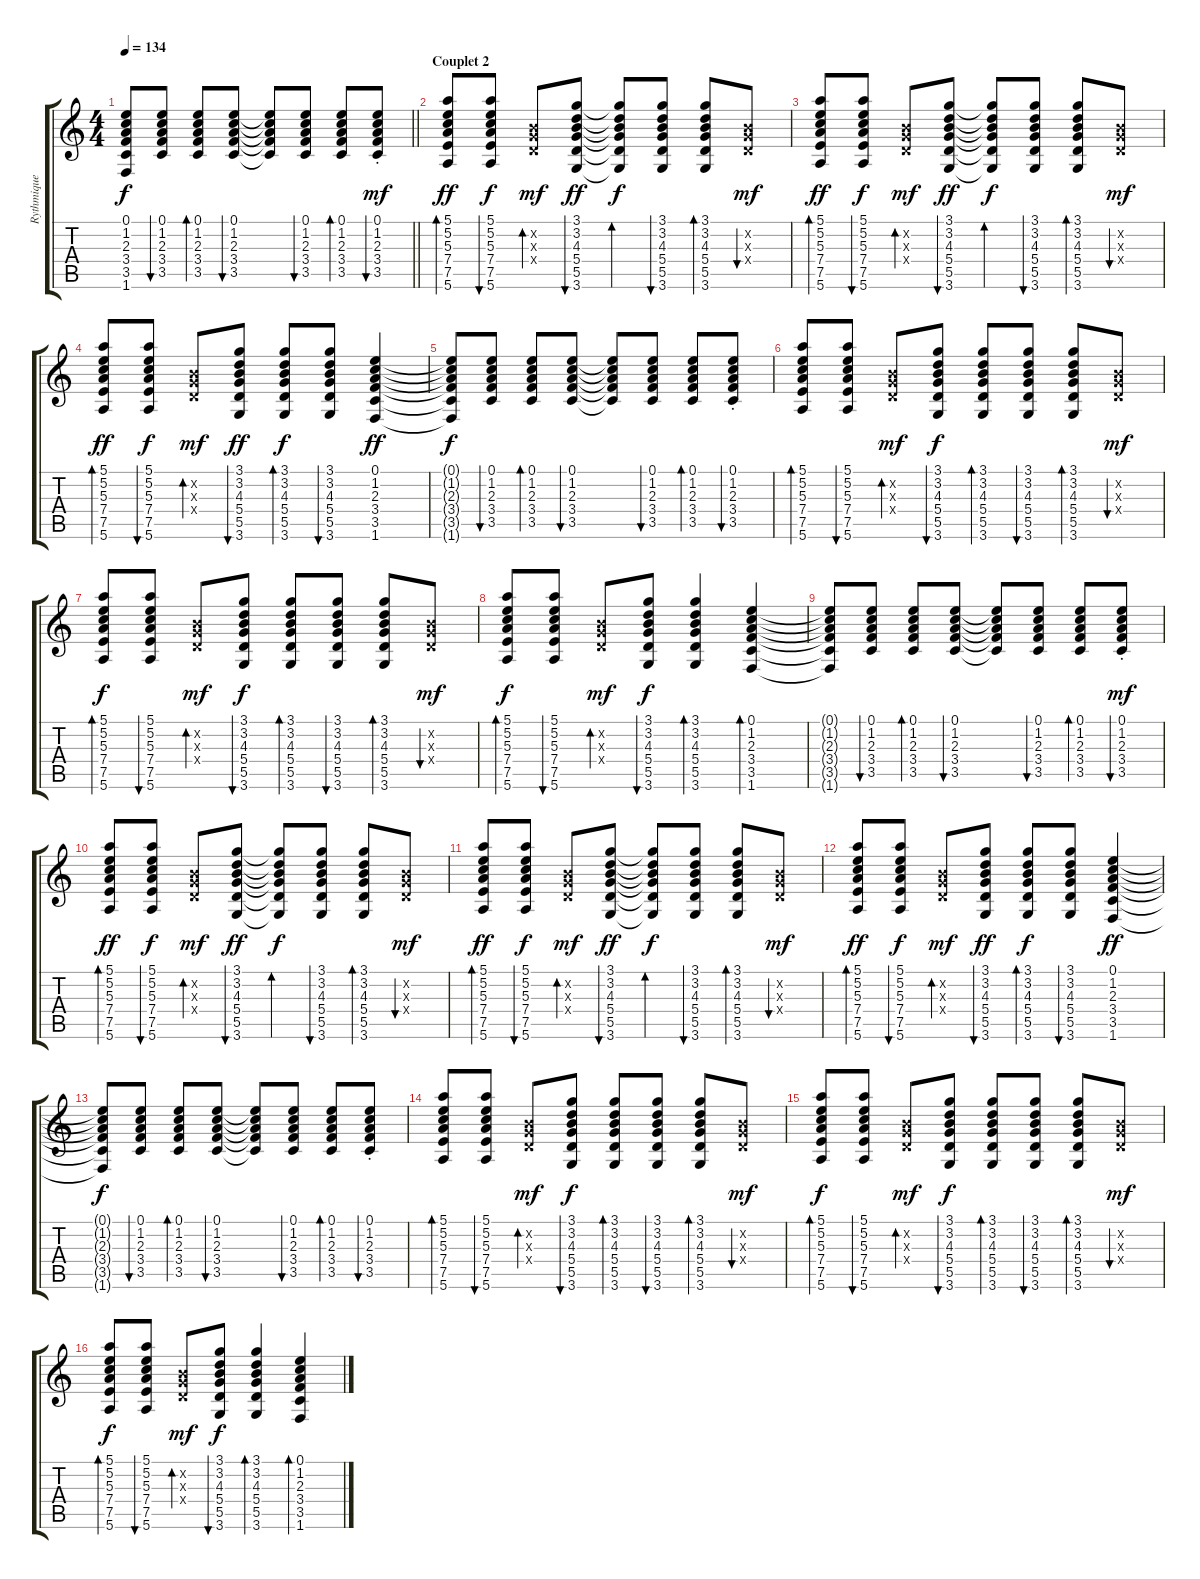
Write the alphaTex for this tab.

\track ("Rythmique" "Rythmique") {instrument acousticguitarsteel}
\staff {score tabs}
\tuning (E4 B3 G3 D3 A2 E2) {hide}
\ts (4 4)
\tempo 134
\clef g2
\barLineRight lightlight
\ks c
(0.1{t} 1.2{t} 2.3{t} 3.4{t} 3.5{t} 1.6{t}).8{dy f} (0.1 1.2 2.3 3.4 3.5).8{bu 60} (0.1 1.2 2.3 3.4 3.5).8{bd 60} (0.1 1.2 2.3 3.4 3.5).8{bu 60} (0.1{t} 1.2{t} 2.3{t} 3.4{t} 3.5{t}).8 (0.1 1.2 2.3 3.4 3.5).8{bu 60} (0.1 1.2 2.3 3.4 3.5).8{bd 60} (0.1{st} 1.2{st} 2.3{st} 3.4{st} 3.5{st}).8{bu 60 dy mf} |
\section ("" "Couplet 2")
(5.1 5.2 5.3 7.4 7.5 5.6).8{bd 60 dy ff} (5.1 5.2 5.3 7.4 7.5 5.6).8{bu 60 dy f} (0.2{x} 0.3{x} 0.4{x}).8{bd 60 dy mf} (3.1 3.2 4.3 5.4 5.5 3.6).8{bu 60 dy ff} (3.1{t} 3.2{t} 4.3{t} 5.4{t} 5.5{t} 3.6{t}).8{bd 60 dy f} (3.1 3.2 4.3 5.4 5.5 3.6).8{bu 60} (3.1 3.2 4.3 5.4 5.5 3.6).8{bd 60} (0.2{x} 0.3{x} 0.4{x}).8{bu 60 dy mf} |
(5.1 5.2 5.3 7.4 7.5 5.6).8{bd 60 dy ff} (5.1 5.2 5.3 7.4 7.5 5.6).8{bu 60 dy f} (0.2{x} 0.3{x} 0.4{x}).8{bd 60 dy mf} (3.1 3.2 4.3 5.4 5.5 3.6).8{bu 60 dy ff} (3.1{t} 3.2{t} 4.3{t} 5.4{t} 5.5{t} 3.6{t}).8{bd 60 dy f} (3.1 3.2 4.3 5.4 5.5 3.6).8{bu 60} (3.1 3.2 4.3 5.4 5.5 3.6).8{bd 60} (0.2{x} 0.3{x} 0.4{x}).8{bu 60 dy mf} |
(5.1 5.2 5.3 7.4 7.5 5.6).8{bd 60 dy ff} (5.1 5.2 5.3 7.4 7.5 5.6).8{bu 60 dy f} (0.2{x} 0.3{x} 0.4{x}).8{bd 60 dy mf} (3.1 3.2 4.3 5.4 5.5 3.6).8{bu 60 dy ff} (3.1 3.2 4.3 5.4 5.5 3.6).8{bd 60 dy f} (3.1 3.2 4.3 5.4 5.5 3.6).8{bu 60} (0.1 1.2 2.3 3.4 3.5 1.6).4{dy ff} |
(0.1{t} 1.2{t} 2.3{t} 3.4{t} 3.5{t} 1.6{t}).8{dy f} (0.1 1.2 2.3 3.4 3.5).8{bu 60} (0.1 1.2 2.3 3.4 3.5).8{bd 60} (0.1 1.2 2.3 3.4 3.5).8{bu 60} (0.1{t} 1.2{t} 2.3{t} 3.4{t} 3.5{t}).8 (0.1 1.2 2.3 3.4 3.5).8{bu 60} (0.1 1.2 2.3 3.4 3.5).8{bd 60} (0.1{st} 1.2{st} 2.3{st} 3.4{st} 3.5{st}).8{bu 60} |
(5.1 5.2 5.3 7.4 7.5 5.6).8{bd 60} (5.1 5.2 5.3 7.4 7.5 5.6).8{bu 60} (0.2{x} 0.3{x} 0.4{x}).8{bd 60 dy mf} (3.1 3.2 4.3 5.4 5.5 3.6).8{bu 60 dy f} (3.1 3.2 4.3 5.4 5.5 3.6).8{bd 60} (3.1 3.2 4.3 5.4 5.5 3.6).8{bu 60} (3.1 3.2 4.3 5.4 5.5 3.6).8{bd 60} (0.2{x} 0.3{x} 0.4{x}).8{bu 60 dy mf} |
(5.1 5.2 5.3 7.4 7.5 5.6).8{bd 60 dy f} (5.1 5.2 5.3 7.4 7.5 5.6).8{bu 60} (0.2{x} 0.3{x} 0.4{x}).8{bd 60 dy mf} (3.1 3.2 4.3 5.4 5.5 3.6).8{bu 60 dy f} (3.1 3.2 4.3 5.4 5.5 3.6).8{bd 60} (3.1 3.2 4.3 5.4 5.5 3.6).8{bu 60} (3.1 3.2 4.3 5.4 5.5 3.6).8{bd 60} (0.2{x} 0.3{x} 0.4{x}).8{bu 60 dy mf} |
(5.1 5.2 5.3 7.4 7.5 5.6).8{bd 60 dy f} (5.1 5.2 5.3 7.4 7.5 5.6).8{bu 60} (0.2{x} 0.3{x} 0.4{x}).8{bd 60 dy mf} (3.1 3.2 4.3 5.4 5.5 3.6).8{bu 60 dy f} (3.1 3.2 4.3 5.4 5.5 3.6).4{bd 60} (0.1 1.2 2.3 3.4 3.5 1.6).4{bd 60} |
(0.1{t} 1.2{t} 2.3{t} 3.4{t} 3.5{t} 1.6{t}).8 (0.1 1.2 2.3 3.4 3.5).8{bu 60} (0.1 1.2 2.3 3.4 3.5).8{bd 60} (0.1 1.2 2.3 3.4 3.5).8{bu 60} (0.1{t} 1.2{t} 2.3{t} 3.4{t} 3.5{t}).8 (0.1 1.2 2.3 3.4 3.5).8{bu 60} (0.1 1.2 2.3 3.4 3.5).8{bd 60} (0.1{st} 1.2{st} 2.3{st} 3.4{st} 3.5{st}).8{bu 60 dy mf} |
(5.1 5.2 5.3 7.4 7.5 5.6).8{bd 60 dy ff} (5.1 5.2 5.3 7.4 7.5 5.6).8{bu 60 dy f} (0.2{x} 0.3{x} 0.4{x}).8{bd 60 dy mf} (3.1 3.2 4.3 5.4 5.5 3.6).8{bu 60 dy ff} (3.1{t} 3.2{t} 4.3{t} 5.4{t} 5.5{t} 3.6{t}).8{bd 60 dy f} (3.1 3.2 4.3 5.4 5.5 3.6).8{bu 60} (3.1 3.2 4.3 5.4 5.5 3.6).8{bd 60} (0.2{x} 0.3{x} 0.4{x}).8{bu 60 dy mf} |
(5.1 5.2 5.3 7.4 7.5 5.6).8{bd 60 dy ff} (5.1 5.2 5.3 7.4 7.5 5.6).8{bu 60 dy f} (0.2{x} 0.3{x} 0.4{x}).8{bd 60 dy mf} (3.1 3.2 4.3 5.4 5.5 3.6).8{bu 60 dy ff} (3.1{t} 3.2{t} 4.3{t} 5.4{t} 5.5{t} 3.6{t}).8{bd 60 dy f} (3.1 3.2 4.3 5.4 5.5 3.6).8{bu 60} (3.1 3.2 4.3 5.4 5.5 3.6).8{bd 60} (0.2{x} 0.3{x} 0.4{x}).8{bu 60 dy mf} |
(5.1 5.2 5.3 7.4 7.5 5.6).8{bd 60 dy ff} (5.1 5.2 5.3 7.4 7.5 5.6).8{bu 60 dy f} (0.2{x} 0.3{x} 0.4{x}).8{bd 60 dy mf} (3.1 3.2 4.3 5.4 5.5 3.6).8{bu 60 dy ff} (3.1 3.2 4.3 5.4 5.5 3.6).8{bd 60 dy f} (3.1 3.2 4.3 5.4 5.5 3.6).8{bu 60} (0.1 1.2 2.3 3.4 3.5 1.6).4{dy ff} |
(0.1{t} 1.2{t} 2.3{t} 3.4{t} 3.5{t} 1.6{t}).8{dy f} (0.1 1.2 2.3 3.4 3.5).8{bu 60} (0.1 1.2 2.3 3.4 3.5).8{bd 60} (0.1 1.2 2.3 3.4 3.5).8{bu 60} (0.1{t} 1.2{t} 2.3{t} 3.4{t} 3.5{t}).8 (0.1 1.2 2.3 3.4 3.5).8{bu 60} (0.1 1.2 2.3 3.4 3.5).8{bd 60} (0.1{st} 1.2{st} 2.3{st} 3.4{st} 3.5{st}).8{bu 60} |
(5.1 5.2 5.3 7.4 7.5 5.6).8{bd 60} (5.1 5.2 5.3 7.4 7.5 5.6).8{bu 60} (0.2{x} 0.3{x} 0.4{x}).8{bd 60 dy mf} (3.1 3.2 4.3 5.4 5.5 3.6).8{bu 60 dy f} (3.1 3.2 4.3 5.4 5.5 3.6).8{bd 60} (3.1 3.2 4.3 5.4 5.5 3.6).8{bu 60} (3.1 3.2 4.3 5.4 5.5 3.6).8{bd 60} (0.2{x} 0.3{x} 0.4{x}).8{bu 60 dy mf} |
(5.1 5.2 5.3 7.4 7.5 5.6).8{bd 60 dy f} (5.1 5.2 5.3 7.4 7.5 5.6).8{bu 60} (0.2{x} 0.3{x} 0.4{x}).8{bd 60 dy mf} (3.1 3.2 4.3 5.4 5.5 3.6).8{bu 60 dy f} (3.1 3.2 4.3 5.4 5.5 3.6).8{bd 60} (3.1 3.2 4.3 5.4 5.5 3.6).8{bu 60} (3.1 3.2 4.3 5.4 5.5 3.6).8{bd 60} (0.2{x} 0.3{x} 0.4{x}).8{bu 60 dy mf} |
(5.1 5.2 5.3 7.4 7.5 5.6).8{bd 60 dy f} (5.1 5.2 5.3 7.4 7.5 5.6).8{bu 60} (0.2{x} 0.3{x} 0.4{x}).8{bd 60 dy mf} (3.1 3.2 4.3 5.4 5.5 3.6).8{bu 60 dy f} (3.1 3.2 4.3 5.4 5.5 3.6).4{bd 60} (0.1 1.2 2.3 3.4 3.5 1.6).4{bd 60}
